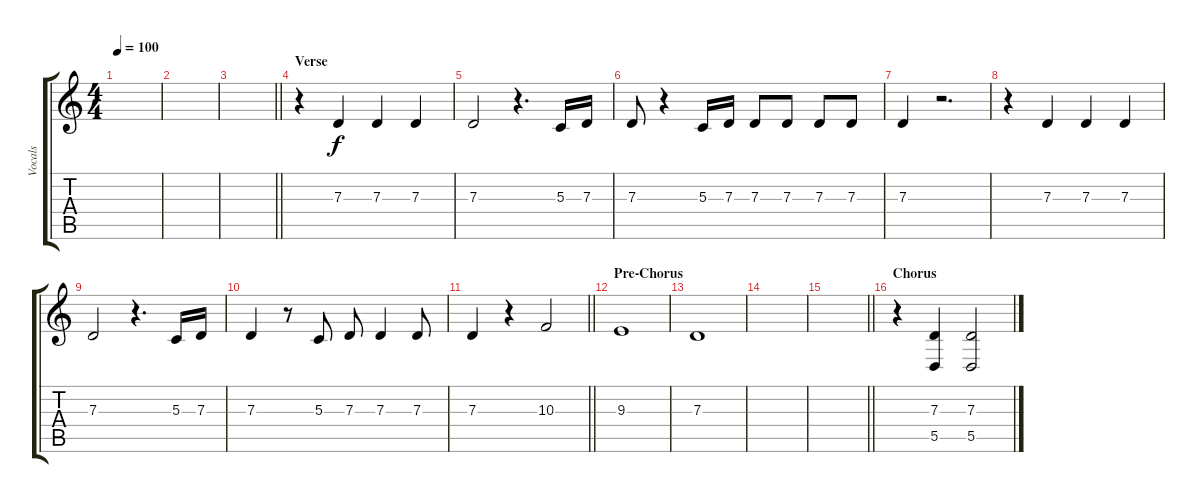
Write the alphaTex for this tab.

\track ("Vocals" "Vocals") {instrument choiraahs}
\staff {score tabs}
\tuning (E4 B3 G3 D3 A2 D2) {hide}
\ts (4 4)
\tempo 100
\clef g2
\ks c
|
|
\barLineRight lightlight
|
\section ("" "Verse")
r.4 7.3.4 7.3.4 7.3.4 |
7.3.2 r.4{d} 5.3.16 7.3.16 |
7.3.8 r.4 5.3.16 7.3.16 7.3.8 7.3.8 7.3.8 7.3.8 |
7.3.4 r.2{d} |
r.4 7.3.4 7.3.4 7.3.4 |
7.3.2 r.4{d} 5.3.16 7.3.16 |
7.3.4 r.8 5.3.8 7.3.8 7.3.4 7.3.8 |
\barLineRight lightlight
7.3.4 r.4 10.3.2 |
\section ("" "Pre-Chorus")
9.3.1 |
7.3.1 |
|
\barLineRight lightlight
|
\section ("" "Chorus")
r.4 (7.3 5.5).4 (7.3 5.5).2
